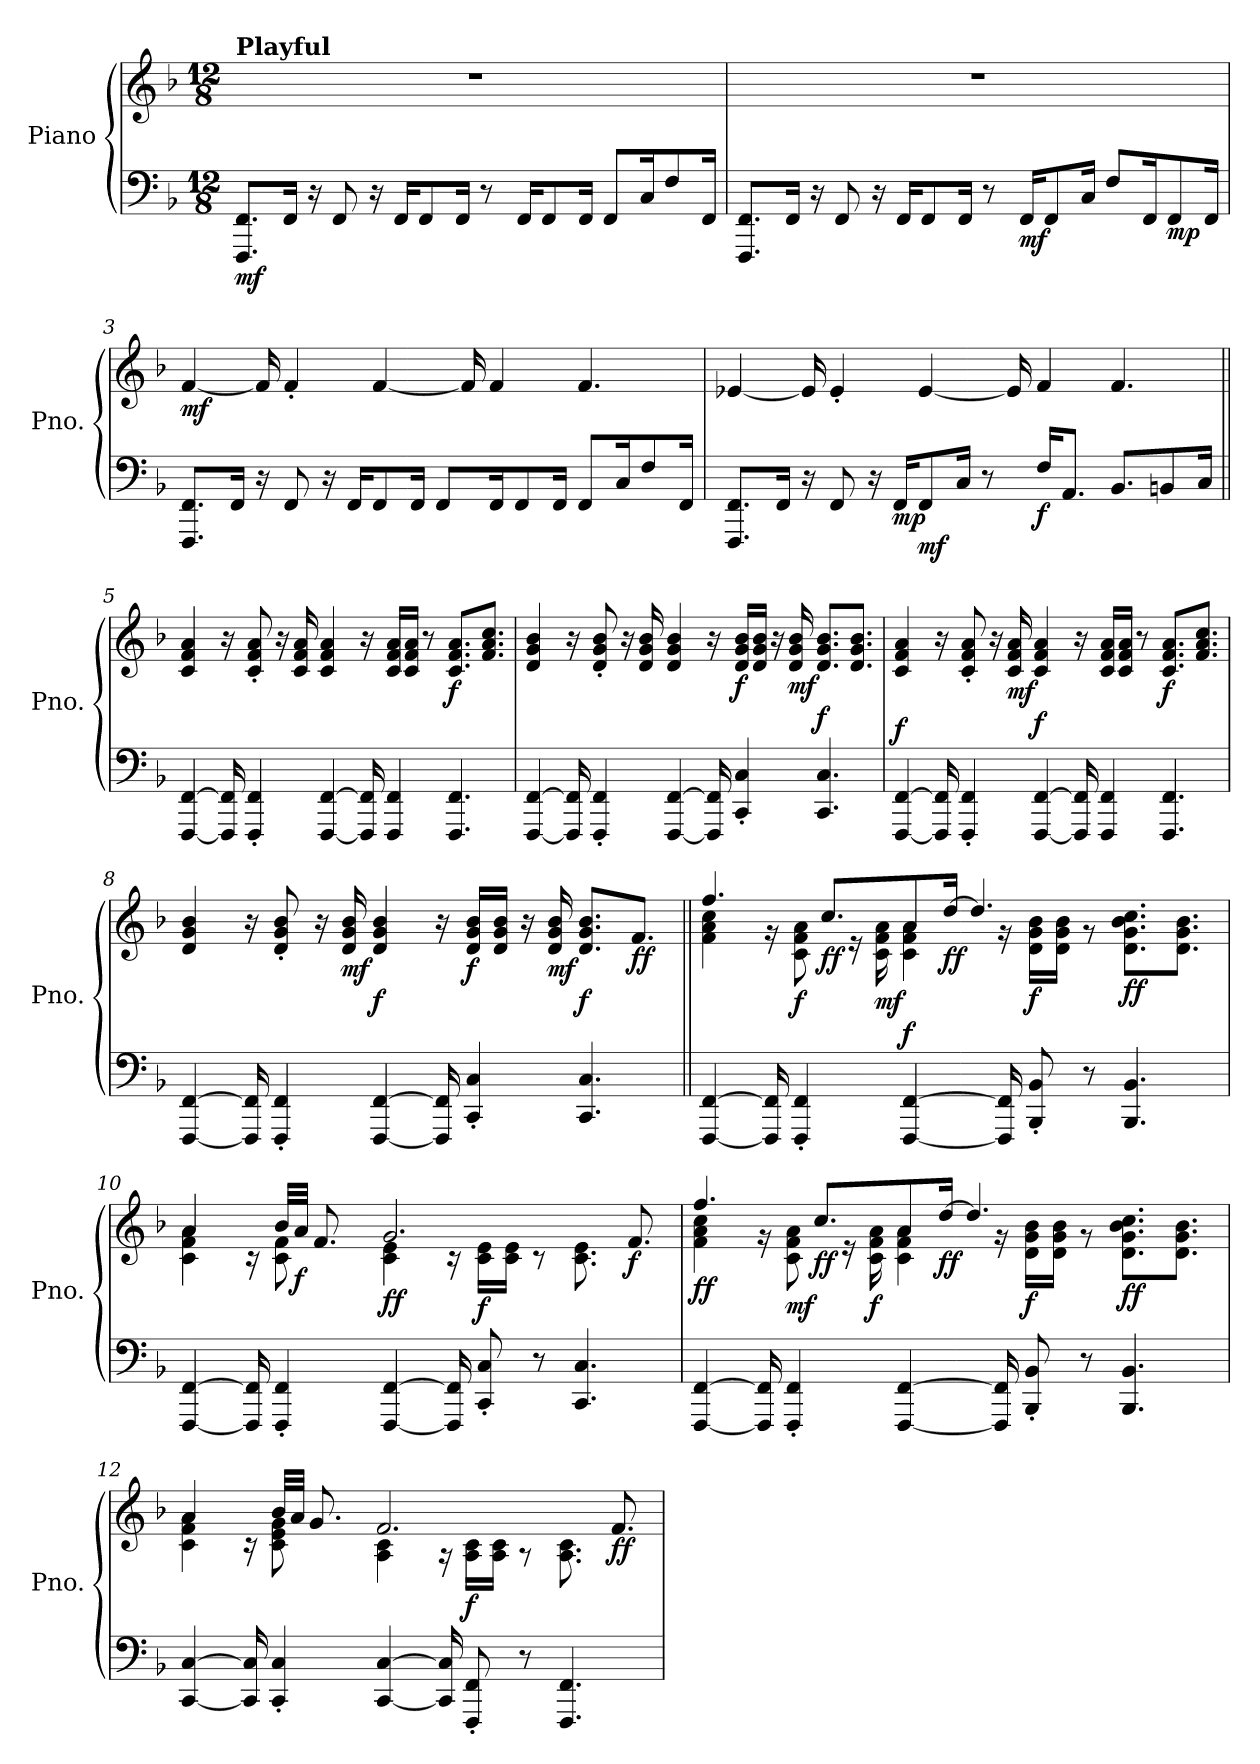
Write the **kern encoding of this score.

**kern	**kern	**dynam
*part1	*part1	*part1
*staff2	*staff1	*staff1/2
*I"Piano	*	*
*I'Pno.	*	*
*clefF4	*clefG2	*
*k[b-]	*k[b-]	*
*M12/8	*M12/8	*
*MM143	*MM143	*
=1	=1	=1
!	!LO:TX:a:B:t=Playful	!
!	!	!LO:DY:b=2
8.FFF/ 8.FF/L	1.r	mf
16FF/Jk	.	.
16r	.	.
8FF/	.	.
16r	.	.
16FF/KL	.	.
8FF/	.	.
16FF/Jk	.	.
8r	.	.
16FF/KL	.	.
8FF/	.	.
16FF/Jk	.	.
8FF/L	.	.
16C/K	.	.
8F/	.	.
16FF/Jk	.	.
=2	=2	=2
8.FFF/ 8.FF/L	1.r	.
16FF/Jk	.	.
16r	.	.
8FF/	.	.
16r	.	.
16FF/KL	.	.
8FF/	.	.
16FF/Jk	.	.
8r	.	.
!	!	!LO:DY:b=2
16FF/KL	.	mf
8FF/	.	.
16C/Jk	.	.
8F/L	.	.
16FF/K	.	.
!	!	!LO:DY:b=2
8FF/	.	mp
16FF/Jk	.	.
!!LO:LB:g=z
=3	=3	=3
!	!	!LO:DY:b
8.FFF/ 8.FF/L	[4f/	mf
16FF/Jk	.	.
16r	16f/]	.
8FF/	4f'/	.
16r	.	.
16FF/KL	.	.
8FF/	[4f/	.
16FF/Jk	.	.
8FF/L	.	.
.	16f/]	.
16FF/K	4f/	.
8FF/	.	.
16FF/Jk	.	.
8FF/L	4.f/	.
16C/K	.	.
8F/	.	.
16FF/Jk	.	.
=4	=4	=4
8.FFF/ 8.FF/L	[4e-X/	.
16FF/Jk	.	.
16r	16e-/]	.
8FF/	4e-'/	.
16r	.	.
!	!	!LO:DY:b=2
16FF/KL	.	mp
!	!	!LO:DY:b=2
8FF/	[4e-/	mf
16C/Jk	.	.
8r	.	.
.	16e-/]	.
!	!	!LO:DY:b=2
16F/KL	4f/	f
8.AA/J	.	.
8.BB-/L	4.f/	.
8BBn/	.	.
16C/Jk	.	.
!!LO:LB:g=z
=5||	=5||	=5||
[4FFF/ [4FF/	4c/ 4f/ 4a/	.
16FFF/] 16FF/]	16r	.
4FFF/' 4FF/'	8c/' 8f/' 8a/'	.
.	16r	.
.	16c/ 16f/ 16a/	.
[4FFF/ [4FF/	4c/ 4f/ 4a/	.
16FFF/] 16FF/]	16r	.
4FFF/ 4FF/	16c/ 16f/ 16a/LL	.
.	16c/ 16f/ 16a/JJ	.
.	8r	.
!	!	!LO:DY:b
4.FFF/ 4.FF/	8.c/ 8.f/ 8.a/L	f
.	8.f/ 8.a/ 8.cc/J	.
=6	=6	=6
[4FFF/ [4FF/	4d/ 4g/ 4b-/	.
16FFF/] 16FF/]	16r	.
4FFF/' 4FF/'	8d/' 8g/' 8b-/'	.
.	16r	.
.	16d/ 16g/ 16b-/	.
[4FFF/ [4FF/	4d/ 4g/ 4b-/	.
16FFF/] 16FF/]	16r	.
!	!	!LO:DY:b
4CC/' 4C/'	16d/ 16g/ 16b-/LL	f
.	16d/ 16g/ 16b-/JJ	.
.	16r	.
!	!	!LO:DY:b
.	16d/ 16g/ 16b-/	mf
!	!	!LO:DY:b
4.CC/ 4.C/	8.d/ 8.g/ 8.b-/L	f
.	8.d/ 8.g/ 8.b-/J	.
!!LO:LB:g=z
=7	=7	=7
!	!	!LO:DY:a=2
[4FFF/ [4FF/	4c/ 4f/ 4a/	f
16FFF/] 16FF/]	16r	.
4FFF/' 4FF/'	8c/' 8f/' 8a/'	.
.	16r	.
!	!	!LO:DY:b
.	16c/ 16f/ 16a/	mf
!	!	!LO:DY:b
[4FFF/ [4FF/	4c/ 4f/ 4a/	f
16FFF/] 16FF/]	16r	.
4FFF/ 4FF/	16c/ 16f/ 16a/LL	.
.	16c/ 16f/ 16a/JJ	.
.	8r	.
!	!	!LO:DY:b
4.FFF/ 4.FF/	8.c/ 8.f/ 8.a/L	f
.	8.f/ 8.a/ 8.cc/J	.
=8	=8	=8
[4FFF/ [4FF/	4d/ 4g/ 4b-/	.
16FFF/] 16FF/]	16r	.
4FFF/' 4FF/'	8d/' 8g/' 8b-/'	.
.	16r	.
!	!	!LO:DY:b
.	16d/ 16g/ 16b-/	mf
!	!	!LO:DY:b
[4FFF/ [4FF/	4d/ 4g/ 4b-/	f
16FFF/] 16FF/]	16r	.
!	!	!LO:DY:b
4CC/' 4C/'	16d/ 16g/ 16b-/LL	f
.	16d/ 16g/ 16b-/JJ	.
.	16r	.
!	!	!LO:DY:b
.	16d/ 16g/ 16b-/	mf
!	!	!LO:DY:b
4.CC/ 4.C/	8.d/ 8.g/ 8.b-/L	f
!	!	!LO:DY:b
.	8.f/J	ff
!!LO:LB:g=z
=9||	=9||	=9||
*	*^	*
[4FFF/ [4FF/	4.ff/	4f\ 4a\ 4cc\	.
16FFF/] 16FF/]	.	16r	.
!	!	!	!LO:DY:b
4FFF/' 4FF/'	.	8c\ 8f\ 8a\	f
!	!	!	!LO:DY:b
.	8.cc/L	.	ff
.	.	16r	.
!	!	!	!LO:DY:b
.	.	16c\ 16f\ 16a\	mf
!	!	!	!LO:DY:b
[4FFF/ [4FF/	8a/	4c\ 4f\ 4a\	f
!	!	!	!LO:DY:b
.	[16dd/Jk	.	ff
.	4.dd/]	.	.
16FFF/] 16FF/]	.	16r	.
!	!	!	!LO:DY:b
8BBB-/' 8BB-/'	.	16d\ 16g\ 16b-\LL	f
.	.	16d\ 16g\ 16b-\JJ	.
8r	.	8r	.
!	!	!	!LO:DY:b
4.BBB-/ 4.BB-/	8.ryy	8.d\ 8.g\ 8.b-\ 8.cc\L	ff
.	8.ryy	8.d\ 8.g\ 8.b-\J	.
=10	=10	=10	=10
[4FFF/ [4FF/	4a/	4c\ 4f\ 4a\	.
16FFF/] 16FF/]	16rc	16ryy	.
4FFF/' 4FF/'	32b-/LLL	8c\ 8f\	.
!	!	!	!LO:DY:b
.	32a/JJJ	.	f
.	8.f/	.	.
.	.	8ryy	.
!	!	!	!LO:DY:b
[4FFF/ [4FF/	2.g/	4c\ 4e\	ff
16FFF/] 16FF/]	.	16r	.
!	!	!	!LO:DY:b
8CC/' 8C/'	.	16c\ 16e\LL	f
.	.	16c\ 16e\JJ	.
8r	.	8r	.
4.CC/ 4.C/	.	8.c\ 8.e\	.
!	!	!	!LO:DY:b
.	8.f/	8.ryy	f
!!LO:PB:g=z	!!
=11	=11	=11	=11
!	!	!	!LO:DY:b
[4FFF/ [4FF/	4.ff/	4f\ 4a\ 4cc\	ff
16FFF/] 16FF/]	.	16r	.
!	!	!	!LO:DY:b
4FFF/' 4FF/'	.	8c\ 8f\ 8a\	mf
!	!	!	!LO:DY:b
.	8.cc/L	.	ff
.	.	16r	.
!	!	!	!LO:DY:b
.	.	16c\ 16f\ 16a\	f
[4FFF/ [4FF/	8a/	4c\ 4f\ 4a\	.
!	!	!	!LO:DY:b
.	[16dd/Jk	.	ff
.	4.dd/]	.	.
16FFF/] 16FF/]	.	16r	.
!	!	!	!LO:DY:b
8BBB-/' 8BB-/'	.	16d\ 16g\ 16b-\LL	f
.	.	16d\ 16g\ 16b-\JJ	.
8r	.	8r	.
!	!	!	!LO:DY:b
4.BBB-/ 4.BB-/	8.ryy	8.d\ 8.g\ 8.b-\ 8.cc\L	ff
.	8.ryy	8.d\ 8.g\ 8.b-\J	.
=12	=12	=12	=12
[4CC/ [4C/	4a/	4c\ 4f\ 4a\	.
16CC/] 16C/]	16rc	16ryy	.
4CC/' 4C/'	32b-/LLL	8c\ 8e\ 8g\	.
.	32a/JJJ	.	.
.	8.g/	.	.
.	.	8ryy	.
[4CC/ [4C/	2.f/	4A\ 4c\	.
16CC/] 16C/]	.	16r	.
!	!	!	!LO:DY:b
8FFF/' 8FF/'	.	16A\ 16c\LL	f
.	.	16A\ 16c\JJ	.
8r	.	8r	.
4.FFF/ 4.FF/	.	8.A\ 8.c\	.
!	!	!	!LO:DY:b
.	8.f/	8.ryy	ff
*	*v	*v	*
=	=	=
*-	*-	*-
